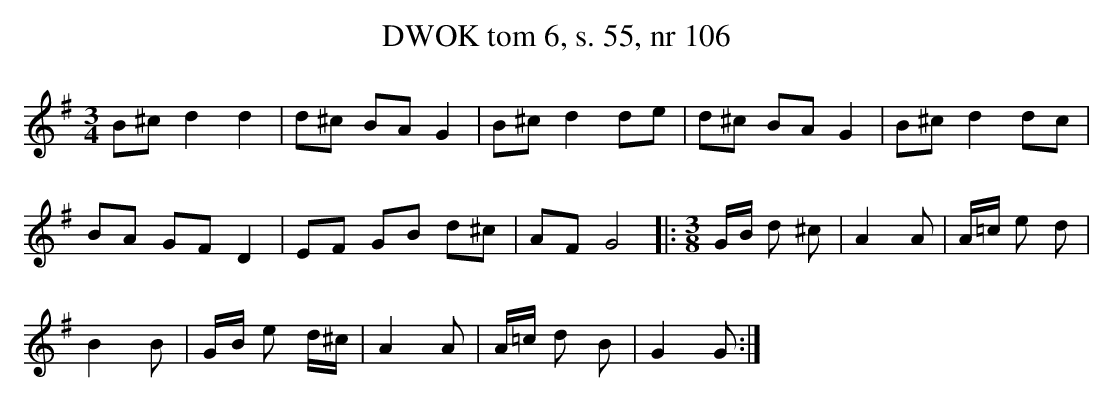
X:1
T:DWOK tom 6, s. 55, nr 106
L:1/16
M:3/4
K:G
B2^c2 d4 d4|d2^c2 B2A2 G4|B2^c2 d4 d2e2|d2^c2 B2A2 G4|B2^c2 d4 d2c2|
B2A2 G2F2 D4|E2F2 G2B2 d2^c2|A2F2 G8|:[M:3/8]GB d2 ^c2|A4 A2|A=c e2 d2|
B4 B2|GB e2 d^c|A4 A2|A=c d2 B2|G4 G2:|
